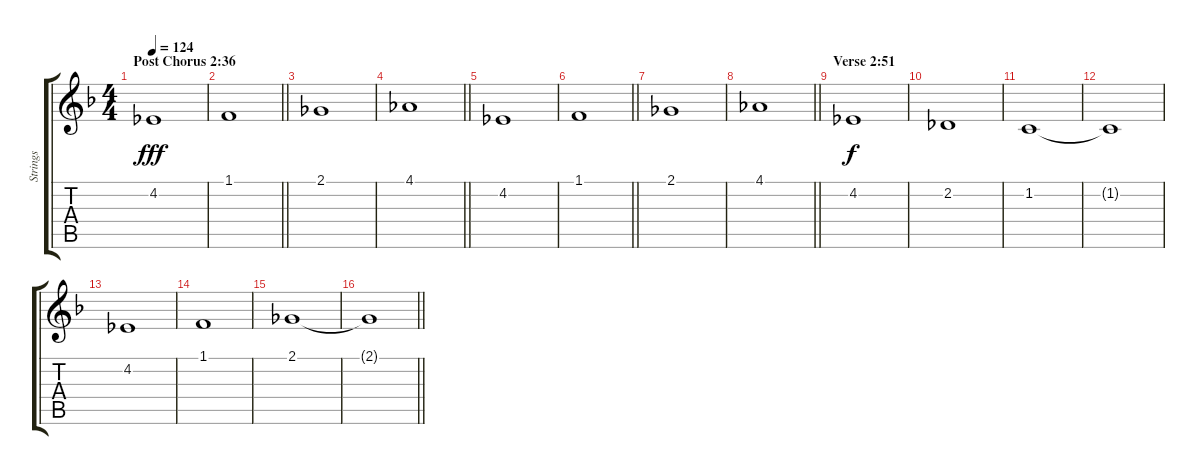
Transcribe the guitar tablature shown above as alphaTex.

\track ("Strings" "Strings") {instrument stringensemble1}
\staff {score tabs}
\tuning (E4 B3 G3 D3 A2 E2) {hide}
\ts (4 4)
\section ("" "Post Chorus 2:36")
\tempo 124
\clef g2
\ks f
4.2.1{dy fff} |
\barLineRight lightlight
1.1.1 |
2.1.1 |
\barLineRight lightlight
4.1.1 |
4.2.1 |
\barLineRight lightlight
1.1.1 |
2.1.1 |
\barLineRight lightlight
4.1.1 |
\section ("" "Verse 2:51")
4.2.1{dy f} |
2.2.1 |
1.2.1 |
1.2{t}.1 |
4.2.1 |
1.1.1 |
2.1.1 |
\barLineRight lightlight
2.1{t}.1
